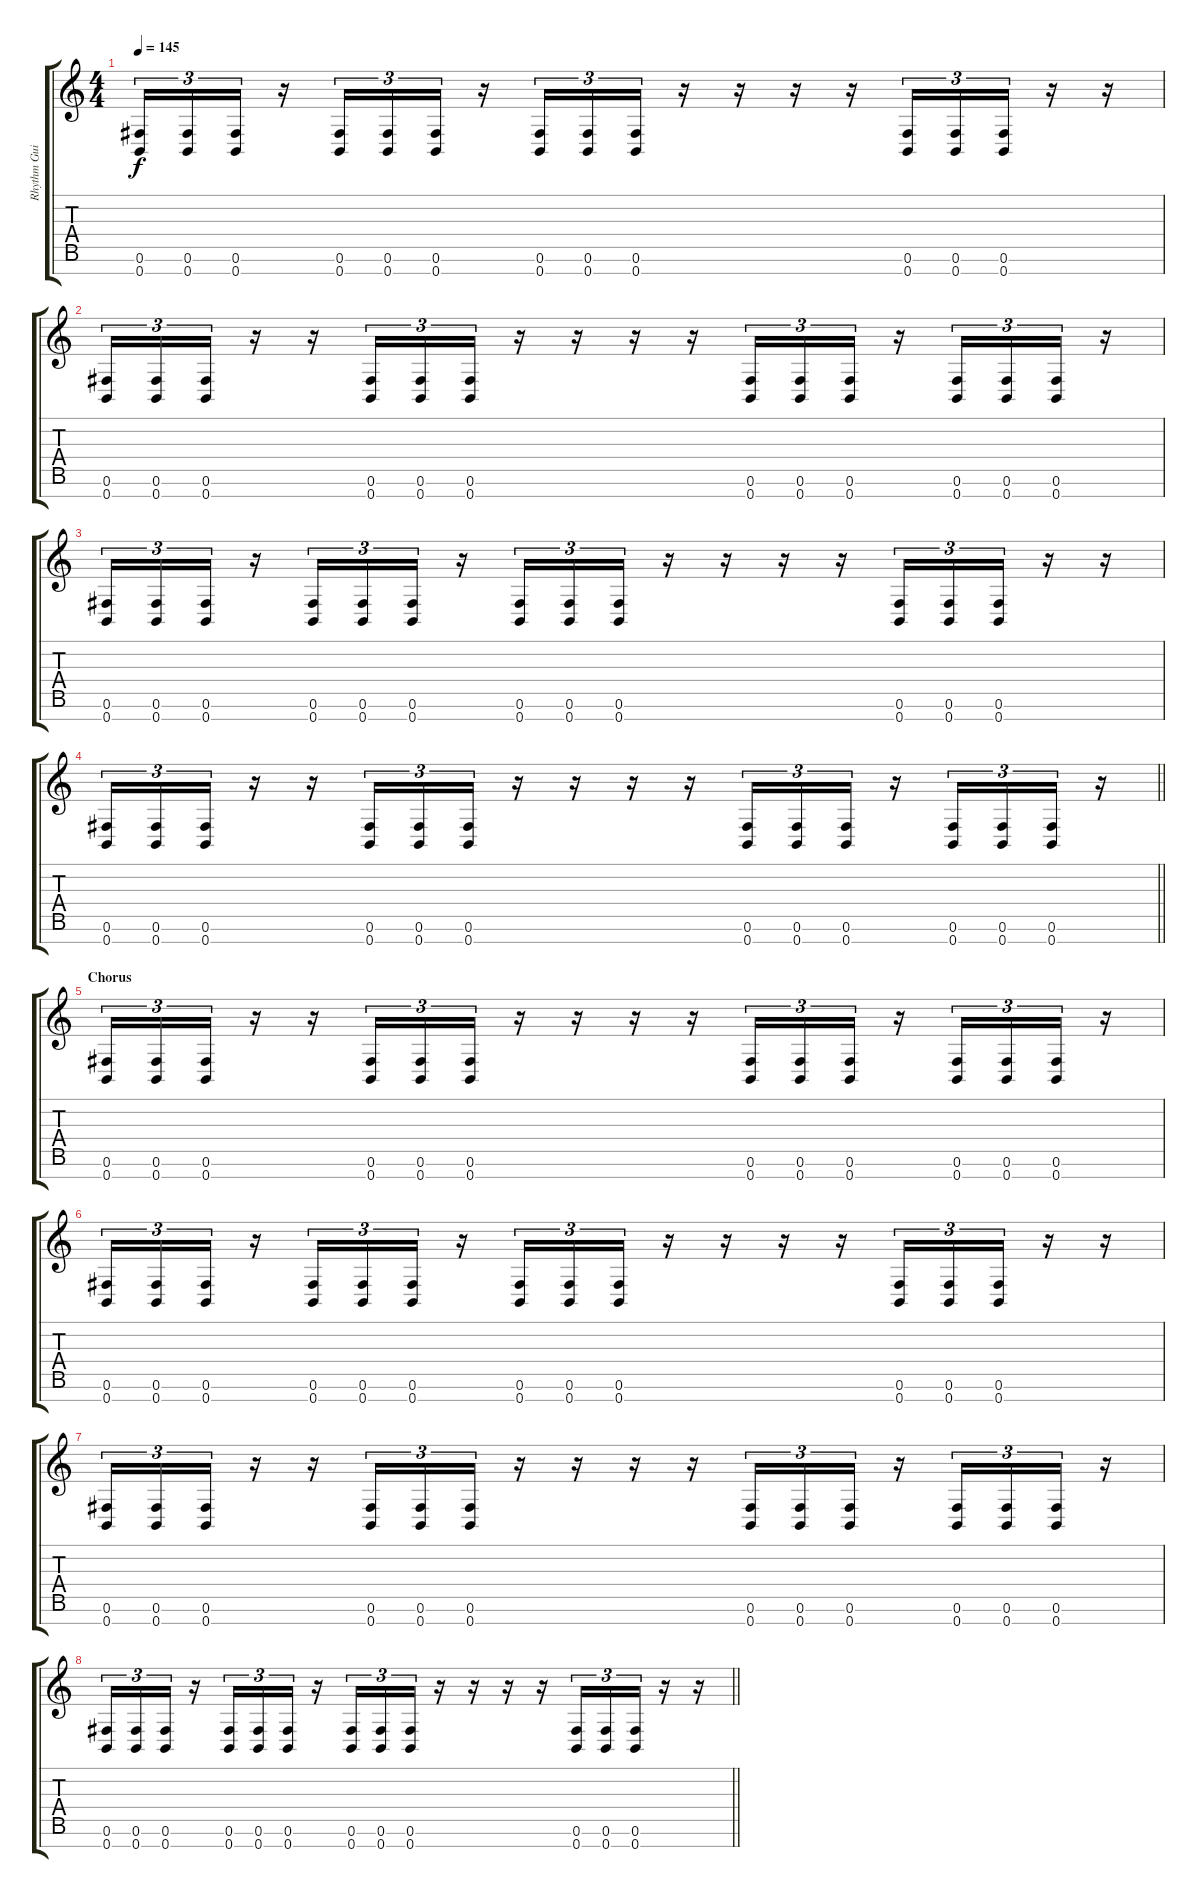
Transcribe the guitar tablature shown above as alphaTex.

\track ("Rhythm Guitar (Ben Orum)" "Rhythm Gui") {instrument distortionguitar}
\staff {score tabs}
\tuning (Gb4 Db4 A3 E3 B2 Gb2 B1) {hide}
\ts (4 4)
\tempo 145
\clef g2
\ks c
(0.6 0.7).16{tu (3 2) dy f} (0.6 0.7).16{tu (3 2)} (0.6 0.7).16{tu (3 2)} r.16 (0.6 0.7).16{tu (3 2)} (0.6 0.7).16{tu (3 2)} (0.6 0.7).16{tu (3 2)} r.16 (0.6 0.7).16{tu (3 2)} (0.6 0.7).16{tu (3 2)} (0.6 0.7).16{tu (3 2)} r.16 r.16 r.16 r.16 (0.6 0.7).16{tu (3 2)} (0.6 0.7).16{tu (3 2)} (0.6 0.7).16{tu (3 2)} r.16 r.16 |
(0.6 0.7).16{tu (3 2)} (0.6 0.7).16{tu (3 2)} (0.6 0.7).16{tu (3 2)} r.16 r.16 (0.6 0.7).16{tu (3 2)} (0.6 0.7).16{tu (3 2)} (0.6 0.7).16{tu (3 2)} r.16 r.16 r.16 r.16 (0.6 0.7).16{tu (3 2)} (0.6 0.7).16{tu (3 2)} (0.6 0.7).16{tu (3 2)} r.16 (0.6 0.7).16{tu (3 2)} (0.6 0.7).16{tu (3 2)} (0.6 0.7).16{tu (3 2)} r.16 |
(0.6 0.7).16{tu (3 2)} (0.6 0.7).16{tu (3 2)} (0.6 0.7).16{tu (3 2)} r.16 (0.6 0.7).16{tu (3 2)} (0.6 0.7).16{tu (3 2)} (0.6 0.7).16{tu (3 2)} r.16 (0.6 0.7).16{tu (3 2)} (0.6 0.7).16{tu (3 2)} (0.6 0.7).16{tu (3 2)} r.16 r.16 r.16 r.16 (0.6 0.7).16{tu (3 2)} (0.6 0.7).16{tu (3 2)} (0.6 0.7).16{tu (3 2)} r.16 r.16 |
\barLineRight lightlight
(0.6 0.7).16{tu (3 2)} (0.6 0.7).16{tu (3 2)} (0.6 0.7).16{tu (3 2)} r.16 r.16 (0.6 0.7).16{tu (3 2)} (0.6 0.7).16{tu (3 2)} (0.6 0.7).16{tu (3 2)} r.16 r.16 r.16 r.16 (0.6 0.7).16{tu (3 2)} (0.6 0.7).16{tu (3 2)} (0.6 0.7).16{tu (3 2)} r.16 (0.6 0.7).16{tu (3 2)} (0.6 0.7).16{tu (3 2)} (0.6 0.7).16{tu (3 2)} r.16 |
\section ("" "Chorus")
(0.6 0.7).16{tu (3 2) balance 8} (0.6 0.7).16{tu (3 2)} (0.6 0.7).16{tu (3 2)} r.16 r.16 (0.6 0.7).16{tu (3 2)} (0.6 0.7).16{tu (3 2)} (0.6 0.7).16{tu (3 2)} r.16 r.16 r.16 r.16 (0.6 0.7).16{tu (3 2)} (0.6 0.7).16{tu (3 2)} (0.6 0.7).16{tu (3 2)} r.16 (0.6 0.7).16{tu (3 2)} (0.6 0.7).16{tu (3 2)} (0.6 0.7).16{tu (3 2)} r.16 |
(0.6 0.7).16{tu (3 2)} (0.6 0.7).16{tu (3 2)} (0.6 0.7).16{tu (3 2)} r.16 (0.6 0.7).16{tu (3 2)} (0.6 0.7).16{tu (3 2)} (0.6 0.7).16{tu (3 2)} r.16 (0.6 0.7).16{tu (3 2)} (0.6 0.7).16{tu (3 2)} (0.6 0.7).16{tu (3 2)} r.16 r.16 r.16 r.16 (0.6 0.7).16{tu (3 2)} (0.6 0.7).16{tu (3 2)} (0.6 0.7).16{tu (3 2)} r.16 r.16 |
(0.6 0.7).16{tu (3 2)} (0.6 0.7).16{tu (3 2)} (0.6 0.7).16{tu (3 2)} r.16 r.16 (0.6 0.7).16{tu (3 2)} (0.6 0.7).16{tu (3 2)} (0.6 0.7).16{tu (3 2)} r.16 r.16 r.16 r.16 (0.6 0.7).16{tu (3 2)} (0.6 0.7).16{tu (3 2)} (0.6 0.7).16{tu (3 2)} r.16 (0.6 0.7).16{tu (3 2)} (0.6 0.7).16{tu (3 2)} (0.6 0.7).16{tu (3 2)} r.16 |
\barLineRight lightlight
(0.6 0.7).16{tu (3 2)} (0.6 0.7).16{tu (3 2)} (0.6 0.7).16{tu (3 2)} r.16 (0.6 0.7).16{tu (3 2)} (0.6 0.7).16{tu (3 2)} (0.6 0.7).16{tu (3 2)} r.16 (0.6 0.7).16{tu (3 2)} (0.6 0.7).16{tu (3 2)} (0.6 0.7).16{tu (3 2)} r.16 r.16 r.16 r.16 (0.6 0.7).16{tu (3 2)} (0.6 0.7).16{tu (3 2)} (0.6 0.7).16{tu (3 2)} r.16 r.16
